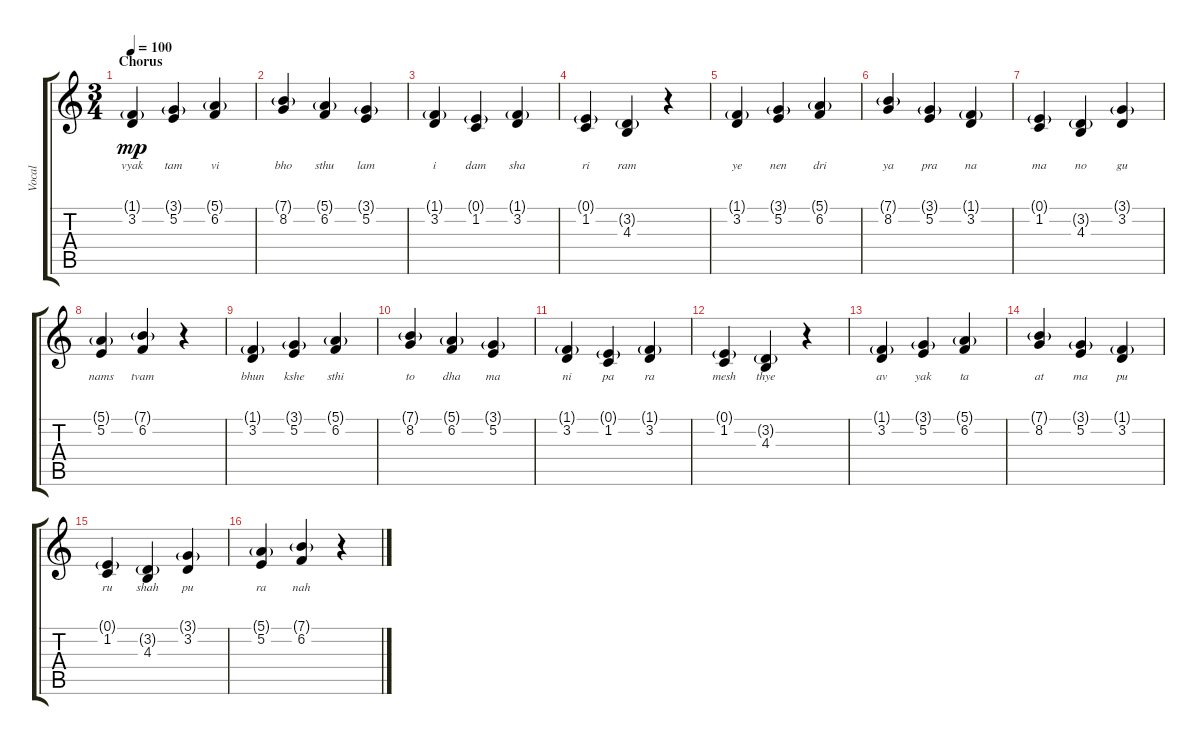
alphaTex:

\track ("Vocal" "Vocal") {instrument acousticgrandpiano}
\staff {score tabs}
\tuning (E4 B3 G3 D3 A2 E2) {hide}
\ts (3 4)
\section ("" "Chorus")
\tempo 100
\clef g2
\ks c
(1.1{g} 3.2).4{lyrics (0 "vyak") lyrics (1 "") lyrics (2 "") lyrics (3 "") lyrics (4 "") dy mp} (3.1{g} 5.2).4{lyrics (0 "tam") lyrics (1 "") lyrics (2 "") lyrics (3 "") lyrics (4 "")} (5.1{g} 6.2).4{lyrics (0 "vi") lyrics (1 "") lyrics (2 "") lyrics (3 "") lyrics (4 "")} |
(7.1{g} 8.2).4{lyrics (0 "bho") lyrics (1 "") lyrics (2 "") lyrics (3 "") lyrics (4 "")} (5.1{g} 6.2).4{lyrics (0 "sthu") lyrics (1 "") lyrics (2 "") lyrics (3 "") lyrics (4 "")} (3.1{g} 5.2).4{lyrics (0 "lam") lyrics (1 "") lyrics (2 "") lyrics (3 "") lyrics (4 "")} |
(1.1{g} 3.2).4{lyrics (0 "i") lyrics (1 "") lyrics (2 "") lyrics (3 "") lyrics (4 "")} (0.1{g} 1.2).4{lyrics (0 "dam") lyrics (1 "") lyrics (2 "") lyrics (3 "") lyrics (4 "")} (1.1{g} 3.2).4{lyrics (0 "sha") lyrics (1 "") lyrics (2 "") lyrics (3 "") lyrics (4 "")} |
(0.1{g} 1.2).4{lyrics (0 "ri") lyrics (1 "") lyrics (2 "") lyrics (3 "") lyrics (4 "")} (3.2{g} 4.3).4{lyrics (0 "ram") lyrics (1 "") lyrics (2 "") lyrics (3 "") lyrics (4 "")} r.4 |
(1.1{g} 3.2).4{lyrics (0 "ye") lyrics (1 "") lyrics (2 "") lyrics (3 "") lyrics (4 "")} (3.1{g} 5.2).4{lyrics (0 "nen") lyrics (1 "") lyrics (2 "") lyrics (3 "") lyrics (4 "")} (5.1{g} 6.2).4{lyrics (0 "dri") lyrics (1 "") lyrics (2 "") lyrics (3 "") lyrics (4 "")} |
(7.1{g} 8.2).4{lyrics (0 "ya") lyrics (1 "") lyrics (2 "") lyrics (3 "") lyrics (4 "")} (3.1{g} 5.2).4{lyrics (0 "pra") lyrics (1 "") lyrics (2 "") lyrics (3 "") lyrics (4 "")} (1.1{g} 3.2).4{lyrics (0 "na") lyrics (1 "") lyrics (2 "") lyrics (3 "") lyrics (4 "")} |
(0.1{g} 1.2).4{lyrics (0 "ma") lyrics (1 "") lyrics (2 "") lyrics (3 "") lyrics (4 "")} (3.2{g} 4.3).4{lyrics (0 "no") lyrics (1 "") lyrics (2 "") lyrics (3 "") lyrics (4 "")} (3.1{g} 3.2).4{lyrics (0 "gu") lyrics (1 "") lyrics (2 "") lyrics (3 "") lyrics (4 "")} |
(5.1{g} 5.2).4{lyrics (0 "nams") lyrics (1 "") lyrics (2 "") lyrics (3 "") lyrics (4 "")} (7.1{g} 6.2).4{lyrics (0 "tvam") lyrics (1 "") lyrics (2 "") lyrics (3 "") lyrics (4 "")} r.4 |
(1.1{g} 3.2).4{lyrics (0 "bhun") lyrics (1 "") lyrics (2 "") lyrics (3 "") lyrics (4 "")} (3.1{g} 5.2).4{lyrics (0 "kshe") lyrics (1 "") lyrics (2 "") lyrics (3 "") lyrics (4 "")} (5.1{g} 6.2).4{lyrics (0 "sthi") lyrics (1 "") lyrics (2 "") lyrics (3 "") lyrics (4 "")} |
(7.1{g} 8.2).4{lyrics (0 "to") lyrics (1 "") lyrics (2 "") lyrics (3 "") lyrics (4 "")} (5.1{g} 6.2).4{lyrics (0 "dha") lyrics (1 "") lyrics (2 "") lyrics (3 "") lyrics (4 "")} (3.1{g} 5.2).4{lyrics (0 "ma") lyrics (1 "") lyrics (2 "") lyrics (3 "") lyrics (4 "")} |
(1.1{g} 3.2).4{lyrics (0 "ni") lyrics (1 "") lyrics (2 "") lyrics (3 "") lyrics (4 "")} (0.1{g} 1.2).4{lyrics (0 "pa") lyrics (1 "") lyrics (2 "") lyrics (3 "") lyrics (4 "")} (1.1{g} 3.2).4{lyrics (0 "ra") lyrics (1 "") lyrics (2 "") lyrics (3 "") lyrics (4 "")} |
(0.1{g} 1.2).4{lyrics (0 "mesh") lyrics (1 "") lyrics (2 "") lyrics (3 "") lyrics (4 "")} (3.2{g} 4.3).4{lyrics (0 "thye") lyrics (1 "") lyrics (2 "") lyrics (3 "") lyrics (4 "")} r.4 |
(1.1{g} 3.2).4{lyrics (0 "av") lyrics (1 "") lyrics (2 "") lyrics (3 "") lyrics (4 "")} (3.1{g} 5.2).4{lyrics (0 "yak") lyrics (1 "") lyrics (2 "") lyrics (3 "") lyrics (4 "")} (5.1{g} 6.2).4{lyrics (0 "ta") lyrics (1 "") lyrics (2 "") lyrics (3 "") lyrics (4 "")} |
(7.1{g} 8.2).4{lyrics (0 "at") lyrics (1 "") lyrics (2 "") lyrics (3 "") lyrics (4 "")} (3.1{g} 5.2).4{lyrics (0 "ma") lyrics (1 "") lyrics (2 "") lyrics (3 "") lyrics (4 "")} (1.1{g} 3.2).4{lyrics (0 "pu") lyrics (1 "") lyrics (2 "") lyrics (3 "") lyrics (4 "")} |
(0.1{g} 1.2).4{lyrics (0 "ru") lyrics (1 "") lyrics (2 "") lyrics (3 "") lyrics (4 "")} (3.2{g} 4.3).4{lyrics (0 "shah") lyrics (1 "") lyrics (2 "") lyrics (3 "") lyrics (4 "")} (3.1{g} 3.2).4{lyrics (0 "pu") lyrics (1 "") lyrics (2 "") lyrics (3 "") lyrics (4 "")} |
(5.1{g} 5.2).4{lyrics (0 "ra") lyrics (1 "") lyrics (2 "") lyrics (3 "") lyrics (4 "")} (7.1{g} 6.2).4{lyrics (0 "nah") lyrics (1 "") lyrics (2 "") lyrics (3 "") lyrics (4 "")} r.4
